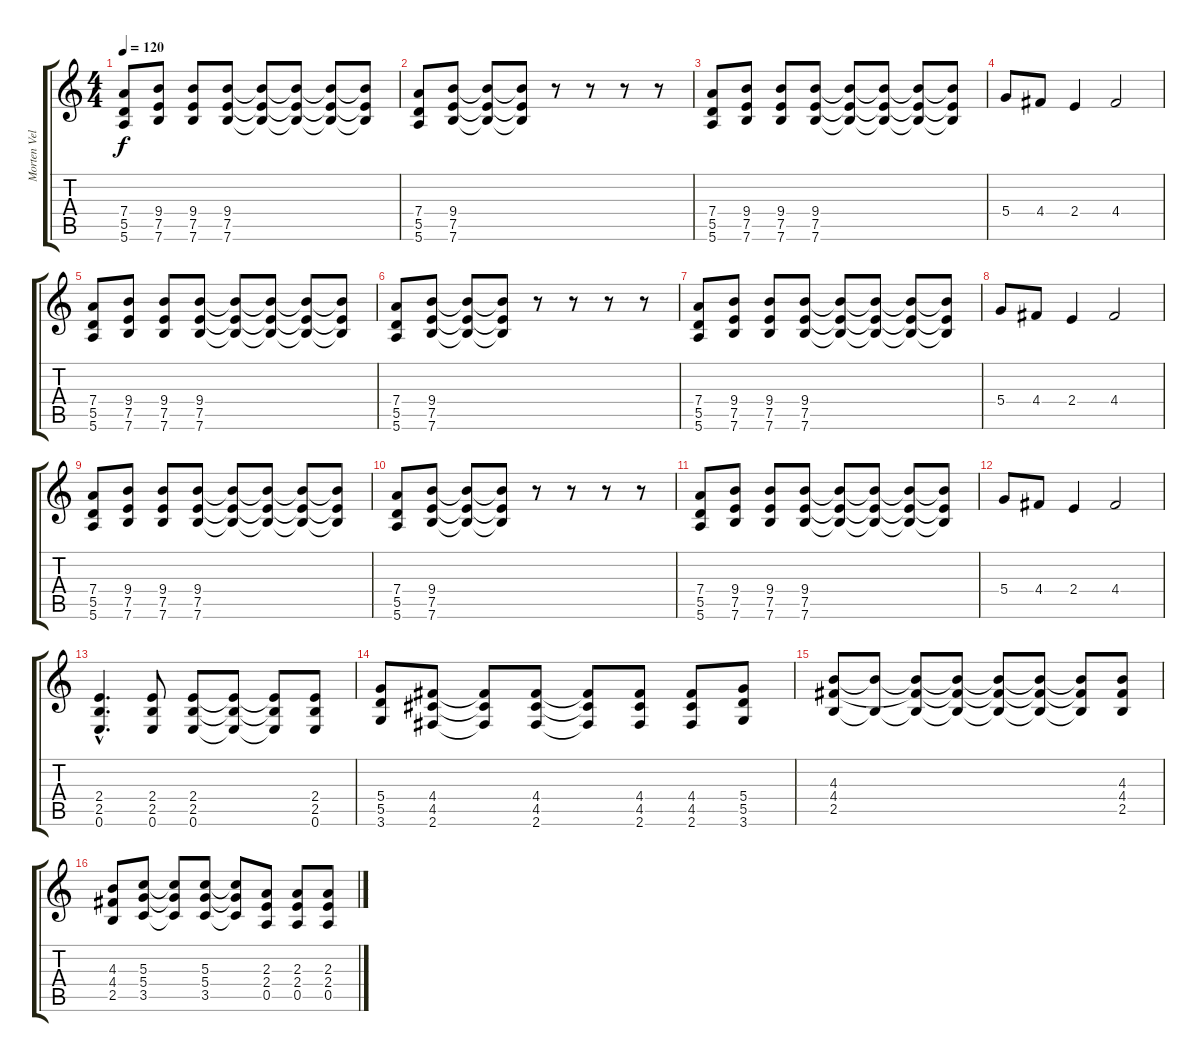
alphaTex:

\track ("Morten Veland" "Morten Vel") {instrument distortionguitar}
\staff {score tabs}
\tuning (E4 B3 G3 D3 A2 E2) {hide}
\ts (4 4)
\tempo 120
\clef g2
\ks c
(7.4 5.5 5.6).8{dy f} (9.4 7.5 7.6).8 (9.4 7.5 7.6).8 (9.4 7.5 7.6).8 (9.4{t} 7.5{t} 7.6{t}).8 (9.4{t} 7.5{t} 7.6{t}).8 (9.4{t} 7.5{t} 7.6{t}).8 (9.4{t} 7.5{t} 7.6{t}).8 |
(7.4 5.5 5.6).8 (9.4 7.5 7.6).8 (9.4{t} 7.5{t} 7.6{t}).8 (9.4{t} 7.5{t} 7.6{t}).8 r.8 r.8 r.8 r.8 |
(7.4 5.5 5.6).8 (9.4 7.5 7.6).8 (9.4 7.5 7.6).8 (9.4 7.5 7.6).8 (9.4{t} 7.5{t} 7.6{t}).8 (9.4{t} 7.5{t} 7.6{t}).8 (9.4{t} 7.5{t} 7.6{t}).8 (9.4{t} 7.5{t} 7.6{t}).8 |
5.4.8 4.4.8 2.4.4 4.4.2 |
(7.4 5.5 5.6).8 (9.4 7.5 7.6).8 (9.4 7.5 7.6).8 (9.4 7.5 7.6).8 (9.4{t} 7.5{t} 7.6{t}).8 (9.4{t} 7.5{t} 7.6{t}).8 (9.4{t} 7.5{t} 7.6{t}).8 (9.4{t} 7.5{t} 7.6{t}).8 |
(7.4 5.5 5.6).8 (9.4 7.5 7.6).8 (9.4{t} 7.5{t} 7.6{t}).8 (9.4{t} 7.5{t} 7.6{t}).8 r.8 r.8 r.8 r.8 |
(7.4 5.5 5.6).8 (9.4 7.5 7.6).8 (9.4 7.5 7.6).8 (9.4 7.5 7.6).8 (9.4{t} 7.5{t} 7.6{t}).8 (9.4{t} 7.5{t} 7.6{t}).8 (9.4{t} 7.5{t} 7.6{t}).8 (9.4{t} 7.5{t} 7.6{t}).8 |
5.4.8 4.4.8 2.4.4 4.4.2 |
(7.4 5.5 5.6).8 (9.4 7.5 7.6).8 (9.4 7.5 7.6).8 (9.4 7.5 7.6).8 (9.4{t} 7.5{t} 7.6{t}).8 (9.4{t} 7.5{t} 7.6{t}).8 (9.4{t} 7.5{t} 7.6{t}).8 (9.4{t} 7.5{t} 7.6{t}).8 |
(7.4 5.5 5.6).8 (9.4 7.5 7.6).8 (9.4{t} 7.5{t} 7.6{t}).8 (9.4{t} 7.5{t} 7.6{t}).8 r.8 r.8 r.8 r.8 |
(7.4 5.5 5.6).8 (9.4 7.5 7.6).8 (9.4 7.5 7.6).8 (9.4 7.5 7.6).8 (9.4{t} 7.5{t} 7.6{t}).8 (9.4{t} 7.5{t} 7.6{t}).8 (9.4{t} 7.5{t} 7.6{t}).8 (9.4{t} 7.5{t} 7.6{t}).8 |
5.4.8 4.4.8 2.4.4 4.4.2 |
(2.4{hac} 2.5{hac} 0.6{hac}).4{d} (2.4 2.5 0.6).8 (2.4 2.5 0.6).8 (2.4{t} 2.5{t} 0.6{t}).8 (2.4{t} 2.5{t} 0.6{t}).8 (2.4 2.5 0.6).8 |
(5.4 5.5 3.6).8 (4.4 4.5 2.6).8 (4.4{t} 4.5{t} 2.6{t}).8 (4.4 4.5 2.6).8 (4.4{t} 4.5{t} 2.6{t}).8 (4.4 4.5 2.6).8 (4.4 4.5 2.6).8 (5.4 5.5 3.6).8 |
(4.3 4.4 2.5).8 (4.3{t} 2.5{t}).8 (4.3{t} 4.4{t} 2.5{t}).8 (4.3{t} 4.4{t} 2.5{t}).8 (4.3{t} 4.4{t} 2.5{t}).8 (4.3{t} 4.4{t} 2.5{t}).8 (4.3{t} 4.4{t} 2.5{t}).8 (4.3 4.4 2.5).8 |
(4.3 4.4 2.5).8 (5.3 5.4 3.5).8 (5.3{t} 5.4{t} 3.5{t}).8 (5.3 5.4 3.5).8 (5.3{t} 5.4{t} 3.5{t}).8 (2.3 2.4 0.5).8 (2.3 2.4 0.5).8 (2.3 2.4 0.5).8
